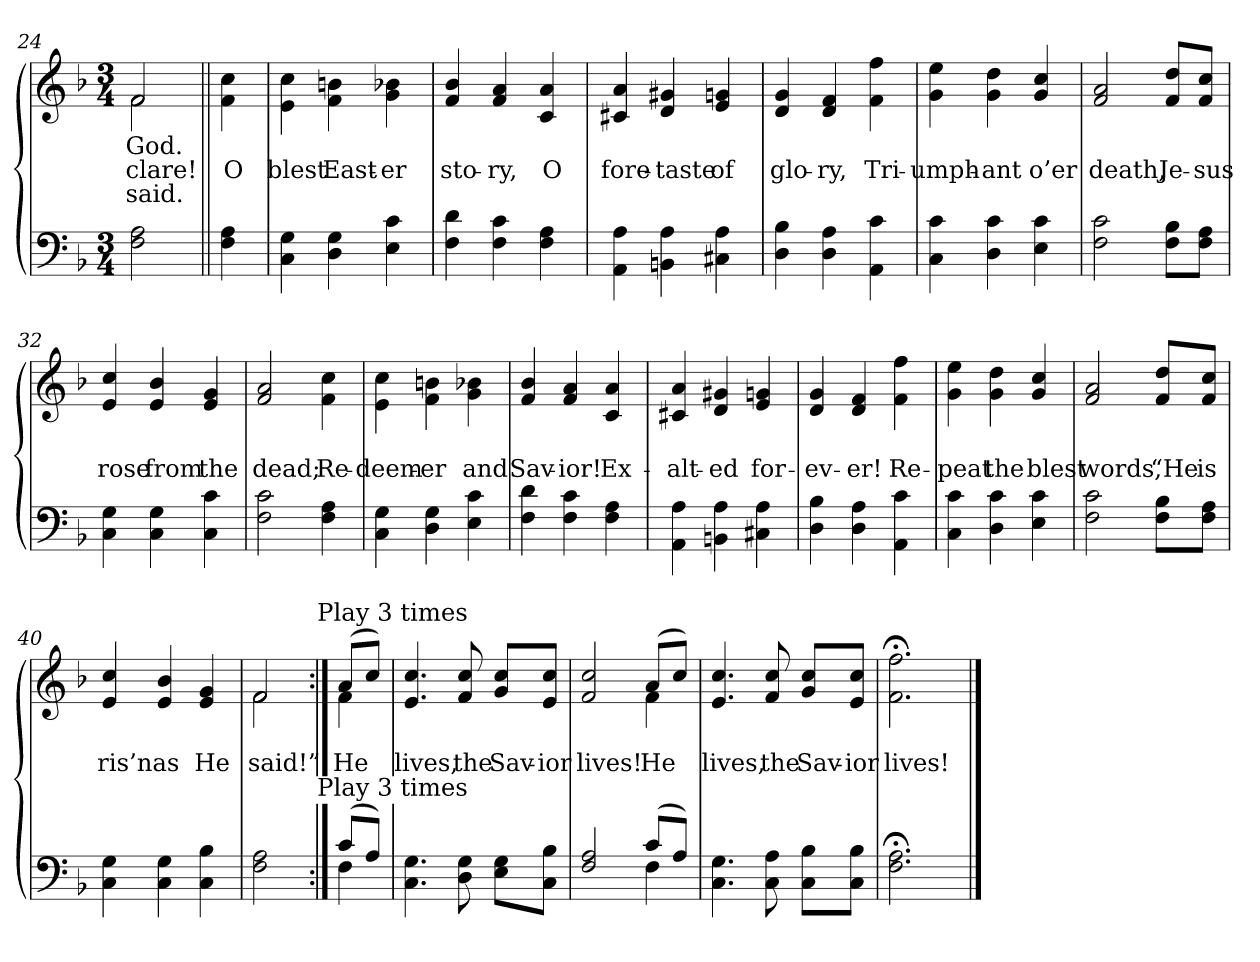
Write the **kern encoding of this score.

**kern	**kern	**text	**text	**text
*part2	*part1	*part1	*part1	*part1
*staff2	*staff1	*staff1	*staff1	*staff1
*clefF4	*clefG2	*	*	*
*k[b-]	*k[b-]	*	*	*
*F:	*F:	*	*	*
*M3/4	*M3/4	*	*	*
=24	=24	=24	=24	=24
!	!	!LO:LY:b	!LO:LY:b	!LO:LY:b
*	*^	*	*	*
2F\ 2A\	2f/	2f\	God.	-clare!	said.
=25||	=25||	=25||	=25||	=25||	=25||
!	!LO:TX:a:t=Refrain. Parts. All voices.	!	!	!	!
!	!	!	!	!LO:LY:b	!
*	*v	*v	*	*	*
4F\ 4A\	4f\ 4cc\	.	O	.
=26	=26	=26	=26	=26
!	!	!	!LO:LY:b	!
4C\ 4G\	4e\ 4cc\	.	blest	.
!	!	!	!LO:LY:b	!
4D\ 4G\	4f\ 4bn\	.	East-	.
!	!	!	!LO:LY:b	!
4E\ 4c\	4g\ 4b-X\	.	-er	.
=27	=27	=27	=27	=27
!	!	!	!LO:LY:b	!
4F\ 4d\	4f/ 4b-/	.	sto-	.
!	!	!	!LO:LY:b	!
4F\ 4c\	4f/ 4a/	.	-ry,	.
!	!	!	!LO:LY:b	!
4F\ 4A\	4c/ 4a/	.	O	.
=28	=28	=28	=28	=28
!	!	!	!LO:LY:b	!
4AA\ 4A\	4c#X/ 4a/	.	fore-	.
!	!	!	!LO:LY:b	!
4BBn\ 4A\	4d/ 4g#X/	.	-taste	.
!	!	!	!LO:LY:b	!
4C#X\ 4A\	4e/ 4gn/	.	of	.
!!LO:PB:g=z
=29	=29	=29	=29	=29
!	!	!	!LO:LY:b	!
4D\ 4B-\	4d/ 4g/	.	glo-	.
!	!	!	!LO:LY:b	!
4D\ 4A\	4d/ 4f/	.	-ry,	.
!	!	!	!LO:LY:b	!
4AA\ 4c\	4f\ 4ff\	.	Tri-	.
=30	=30	=30	=30	=30
!	!	!	!LO:LY:b	!
4C\ 4c\	4g\ 4ee\	.	-umph-	.
!	!	!	!LO:LY:b	!
4D\ 4c\	4g\ 4dd\	.	-ant	.
!	!	!	!LO:LY:b	!
4E\ 4c\	4g/ 4cc/	.	o’er	.
=31	=31	=31	=31	=31
!	!	!	!LO:LY:b	!
2F\ 2c\	2f/ 2a/	.	death,	.
!	!	!	!LO:LY:b	!
8F\ 8B-\L	8f/ 8dd/L	.	Je-	.
!	!	!	!LO:LY:b	!
8F\ 8A\J	8f/ 8cc/J	.	-sus	.
=32	=32	=32	=32	=32
!	!	!	!LO:LY:b	!
4C\ 4G\	4e/ 4cc/	.	rose	.
!	!	!	!LO:LY:b	!
4C\ 4G\	4e/ 4b-/	.	from	.
!	!	!	!LO:LY:b	!
4C\ 4c\	4e/ 4g/	.	the	.
=33	=33	=33	=33	=33
!	!	!	!LO:LY:b	!
2F\ 2c\	2f/ 2a/	.	dead;	.
!	!	!	!LO:LY:b	!
4F\ 4A\	4f\ 4cc\	.	Re-	.
=34	=34	=34	=34	=34
!	!	!	!LO:LY:b	!
4C\ 4G\	4e\ 4cc\	.	-deem-	.
!	!	!	!LO:LY:b	!
4D\ 4G\	4f\ 4bn\	.	-er	.
!	!	!	!LO:LY:b	!
4E\ 4c\	4g\ 4b-X\	.	and	.
=35	=35	=35	=35	=35
!	!	!	!LO:LY:b	!
4F\ 4d\	4f/ 4b-/	.	Sav-	.
!	!	!	!LO:LY:b	!
4F\ 4c\	4f/ 4a/	.	-ior!	.
!	!	!	!LO:LY:b	!
4F\ 4A\	4c/ 4a/	.	Ex-	.
!!LO:LB:g=z
=36	=36	=36	=36	=36
!	!	!	!LO:LY:b	!
4AA\ 4A\	4c#X/ 4a/	.	-alt-	.
!	!	!	!LO:LY:b	!
4BBn\ 4A\	4d/ 4g#X/	.	-ed	.
!	!	!	!LO:LY:b	!
4C#X\ 4A\	4e/ 4gn/	.	for-	.
=37	=37	=37	=37	=37
!	!	!	!LO:LY:b	!
4D\ 4B-\	4d/ 4g/	.	-ev-	.
!	!	!	!LO:LY:b	!
4D\ 4A\	4d/ 4f/	.	-er!	.
!	!	!	!LO:LY:b	!
4AA\ 4c\	4f\ 4ff\	.	Re-	.
=38	=38	=38	=38	=38
!	!	!	!LO:LY:b	!
4C\ 4c\	4g\ 4ee\	.	-peat	.
!	!	!	!LO:LY:b	!
4D\ 4c\	4g\ 4dd\	.	the	.
!	!	!	!LO:LY:b	!
4E\ 4c\	4g/ 4cc/	.	blest	.
=39	=39	=39	=39	=39
!	!	!	!LO:LY:b	!
2F\ 2c\	2f/ 2a/	.	words,	.
!	!	!	!LO:LY:b	!
8F\ 8B-\L	8f/ 8dd/L	.	“He	.
!	!	!	!LO:LY:b	!
8F\ 8A\J	8f/ 8cc/J	.	is	.
=40	=40	=40	=40	=40
!	!	!	!LO:LY:b	!
4C\ 4G\	4e/ 4cc/	.	ris’n	.
!	!	!	!LO:LY:b	!
4C\ 4G\	4e/ 4b-/	.	as	.
!	!	!	!LO:LY:b	!
4C\ 4B-\	4e/ 4g/	.	He	.
=41	=41	=41	=41	=41
!	!	!	!LO:LY:b	!
*	*^	*	*	*
2F\ 2A\	2f/	2f\	.	said!”	.
!	!	!LO:TX:a:t=Play 3 times	!	!	!
!LO:TX:a:t=Play 3 times	!	!	!	!	!
=42:|!	=42:|!	=42:|!	=42:|!	=42:|!	=42:|!
*^	*	*	*	*	*
!	!	!	!	!	!LO:LY:b	!
(>8c/L	4F\	(>8a/L	4f\	.	He	.
8A/J)	.	8cc/J)	.	.	.	.
*v	*v	*	*	*	*	*
*	*v	*v	*	*	*
=43	=43	=43	=43	=43
!	!	!	!LO:LY:b	!
4.C\ 4.G\	4.e/ 4.cc/	.	lives,	.
!	!	!	!LO:LY:b	!
8D\ 8G\	8f/ 8cc/	.	the	.
!	!	!	!LO:LY:b	!
8E\ 8G\L	8g/ 8cc/L	.	Sav-	.
!	!	!	!LO:LY:b	!
8C\ 8B-\J	8e/ 8cc/J	.	-ior	.
!!LO:LB:g=z
=44	=44	=44	=44	=44
*^	*	*	*	*
!	!	!	!	!LO:LY:b	!
*	*	*^	*	*	*
2F/ 2A/	2ryy	2f/ 2cc/	2ryy	.	lives!	.
!	!	!	!	!	!LO:LY:b	!
(>8c/L	4F\	(>8a/L	4f\	.	He	.
8A/J)	.	8cc/J)	.	.	.	.
*v	*v	*	*	*	*	*
*	*v	*v	*	*	*
=45	=45	=45	=45	=45
!	!	!	!LO:LY:b	!
4.C\ 4.G\	4.e/ 4.cc/	.	lives,	.
!	!	!	!LO:LY:b	!
8C\ 8A\	8f/ 8cc/	.	the	.
!	!	!	!LO:LY:b	!
8C\ 8B-\L	8g/ 8cc/L	.	Sav-	.
!	!	!	!LO:LY:b	!
8C\ 8B-\J	8e/ 8cc/J	.	-ior	.
=46	=46	=46	=46	=46
!	!	!	!LO:LY:b	!
2.F\;< 2.A\;<	2.f\;< 2.ff\;<	.	lives!	.
==	==	==	==	==
*-	*-	*-	*-	*-
